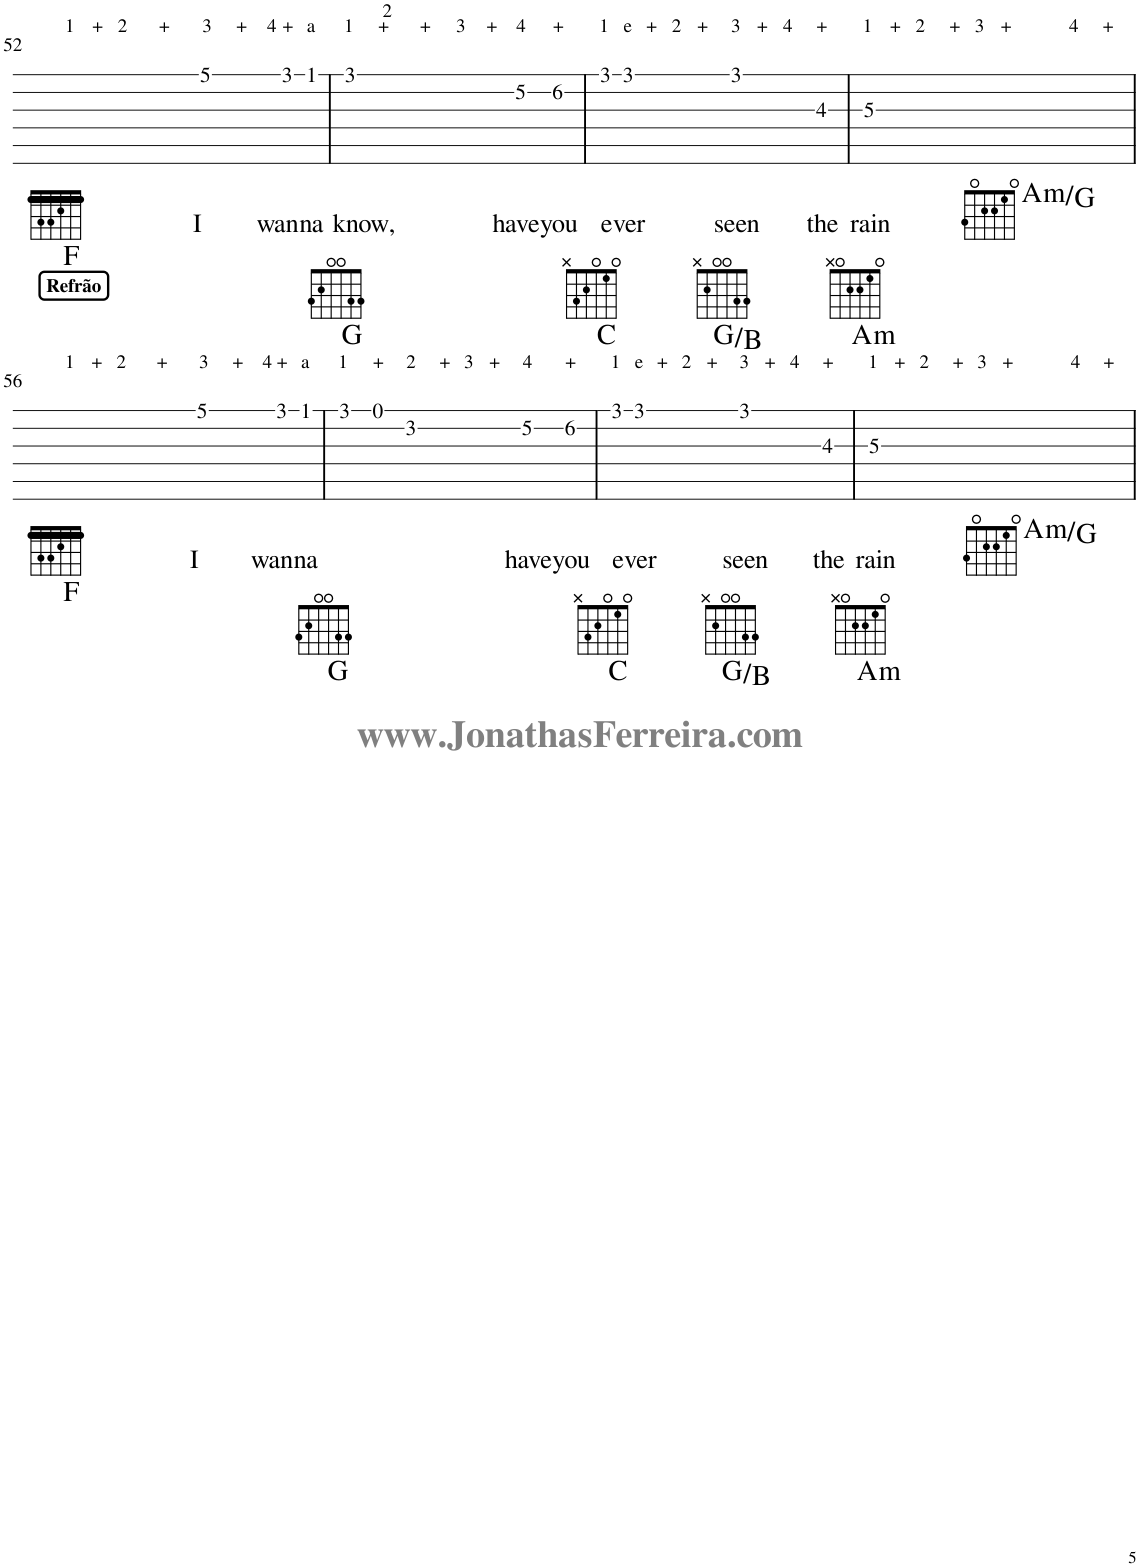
**kern	**text	**harte
*part1	*part1	*part1
*staff1	*staff1	*
*I"Guitar	*	*
*I'Guit.	*	*
!!LO:PB:g=z
*	*	*
*k[]	*	*
*M4/4	*	*
!!LO:REH:place=s1:b:B:cj:fs=8:t=Refrão:qo=2
=52	=52	=52
*^	*	*
!LO:TX:a:t=1	!	!	!
*^	*^	*	*
4r	4FF 4C 4F 4A 4c	8ryy	2ryy	.	F:maj
!	!	!LO:TX:a:t=+	!	!	!
.	.	2..ryy	.	.	.
!LO:TX:a:t=2	!	!	!	!	!
8r	4r	.	.	.	.
!LO:TX:a:t=+	!	!	!	!	!
8r	.	.	.	.	.
!LO:TX:a:t=3	!	!	!	!	!
!	!	!	!	!LO:LY:b	!
4a	2r	.	8ryy	I	.
!	!	!	!LO:TX:a:t=+	!	!
.	.	.	4.ryy	.	.
!LO:TX:a:t=4	!	!	!	!	!
16r	.	.	.	.	.
16r	.	.	.	.	.
!LO:TX:a:t=+	!	!	!	!	!
!	!	!	!	!LO:LY:b	!
16gLL	.	.	.	wan	.
!LO:TX:a:t=a	!	!	!	!	!
!	!	!	!	!LO:LY:b	!
16fJJ	.	.	.	na	.
=53	=53	=53	=53	=53	=53
!LO:TX:a:t=1	!	!	!	!	!
!	!	!	!	!LO:LY:b	!
*	*	*v	*v	*	*
4g	4GG 4BB 4D 4G 4d	8ryy	know,	G:maj
!	!	!LO:TX:a:t=+	!	!
.	.	2..ryy	.	.
!LO:TX:a:t=2	!	!	!	!
8r	4r	.	.	.
!LO:TX:a:t=+	!	!	!	!
4r	.	.	.	.
!	!LO:TX:a:t=3	!	!	!
.	2r	.	.	.
!LO:TX:a:t=+	!	!	!	!
8r	.	.	.	.
!LO:TX:a:t=4	!	!	!	!
!	!	!	!LO:LY:b	!
8eL	.	.	have	.
!LO:TX:a:t=+	!	!	!	!
!	!	!	!LO:LY:b	!
8fJ	.	.	you	.
=54	=54	=54	=54	=54
!LO:TX:a:t=1	!	!	!	!
!	!	!	!LO:LY:b	!
16gLL	4C 4E 4G 4c	2ryy	e	C:maj
!LO:TX:a:t=e	!	!	!	!
!	!	!	!LO:LY:b	!
16gJJ	.	.	ver	.
!LO:TX:a:t=+	!	!	!	!
4r	.	.	.	.
!	!LO:TX:a:t=2	!	!	!
.	4r	.	.	.
!LO:TX:a:t=+	!	!	!	!
8r	.	.	.	.
!LO:TX:a:t=3	!	!	!	!
!	!	!	!LO:LY:b	!
4g	4BB 4D 4G 4d	8ryy	seen	G:maj/3
!	!	!LO:TX:a:t=+	!	!
.	.	4.ryy	.	.
!LO:TX:a:t=4	!	!	!	!
8r	4r	.	.	.
!LO:TX:a:t=+	!	!	!	!
!	!	!	!LO:LY:b	!
8B	.	.	the	.
=55	=55	=55	=55	=55
!LO:TX:a:t=1	!	!	!	!
!	!	!	!LO:LY:b	!LO:H:kt=m
4c	4AA 4E 4c	8ryy	rain	A:min
!	!	!LO:TX:a:t=+	!	!
.	.	2..ryy	.	.
!LO:TX:a:t=2	!	!	!	!
8r	4r	.	.	.
!LO:TX:a:t=+	!	!	!	!
4r	.	.	.	.
!	!LO:TX:a:t=3	!	!	!
.	4GG	.	.	.
!LO:TX:a:t=+	!	!	!	!
8r	.	.	.	.
!LO:TX:a:t=4	!	!	!	!LO:H:kt=m
8r	4r	.	.	A:min/b7
!LO:TX:a:t=+	!	!	!	!
8r	.	.	.	.
!!LO:LB:g=z	!!	!!
=56	=56	=56	=56	=56
!LO:TX:a:t=1	!	!	!	!
!LO:TX:b:B:color=#808080:t=www.JonathasFerreira.com	!	!	!	!
*	*	*^	*	*
4r	4FF 4C 4F 4A 4c	8ryy	2ryy	.	F:maj
!	!	!LO:TX:a:t=+	!	!	!
.	.	2..ryy	.	.	.
!LO:TX:a:t=2	!	!	!	!	!
8r	4r	.	.	.	.
!LO:TX:a:t=+	!	!	!	!	!
8r	.	.	.	.	.
!LO:TX:a:t=3	!	!	!	!	!
!	!	!	!	!LO:LY:b	!
4a	2r	.	8ryy	I	.
!	!	!	!LO:TX:a:t=+	!	!
.	.	.	4.ryy	.	.
!LO:TX:a:t=4	!	!	!	!	!
16r	.	.	.	.	.
16r	.	.	.	.	.
!LO:TX:a:t=+	!	!	!	!	!
!	!	!	!	!LO:LY:b	!
16gLL	.	.	.	wan	.
!LO:TX:a:t=a	!	!	!	!	!
!	!	!	!	!LO:LY:b	!
16fJJ	.	.	.	na	.
=57	=57	=57	=57	=57	=57
!LO:TX:a:t=1	!	!	!	!	!
*	*v	*v	*v	*	*
8gL	4GG 4BB 4D 4G	.	G:maj
!LO:TX:a:t=+	!	!	!
8eJ	.	.	.
!LO:TX:a:t=2	!	!	!
8d	4r	.	.
!LO:TX:a:t=+	!	!	!
4r	.	.	.
!	!LO:TX:a:t=3	!	!
.	2r	.	.
!LO:TX:a:t=+	!	!	!
8r	.	.	.
!LO:TX:a:t=4	!	!	!
!	!	!LO:LY:b	!
8eL	.	have	.
!LO:TX:a:t=+	!	!	!
!	!	!LO:LY:b	!
8fJ	.	you	.
*v	*v	*	*
=58	=58	=58
!LO:TX:a:t=1	!	!
!	!LO:LY:b	!
*^	*	*
*	*^	*	*
16gLL	4C 4E 4G 4c	2ryy	e	C:maj
!LO:TX:a:t=e	!	!	!	!
!	!	!	!LO:LY:b	!
16gJJ	.	.	ver	.
!LO:TX:a:t=+	!	!	!	!
4r	.	.	.	.
!	!LO:TX:a:t=2	!	!	!
.	4r	.	.	.
!LO:TX:a:t=+	!	!	!	!
8r	.	.	.	.
!LO:TX:a:t=3	!	!	!	!
!	!	!	!LO:LY:b	!
4g	4BB 4D 4G 4d	8ryy	seen	G:maj/3
!	!	!LO:TX:a:t=+	!	!
.	.	4.ryy	.	.
!LO:TX:a:t=4	!	!	!	!
8r	4r	.	.	.
!LO:TX:a:t=+	!	!	!	!
!	!	!	!LO:LY:b	!
8B	.	.	the	.
=59	=59	=59	=59	=59
!LO:TX:a:t=1	!	!	!	!
!	!	!	!LO:LY:b	!LO:H:kt=m
4c	4AA 4E 4c	8ryy	rain	A:min
!	!	!LO:TX:a:t=+	!	!
.	.	2..ryy	.	.
!LO:TX:a:t=2	!	!	!	!
8r	4r	.	.	.
!LO:TX:a:t=+	!	!	!	!
4r	.	.	.	.
!	!LO:TX:a:t=3	!	!	!
.	4GG	.	.	.
!LO:TX:a:t=+	!	!	!	!
8r	.	.	.	.
!LO:TX:a:t=4	!	!	!	!LO:H:kt=m
8r	4r	.	.	A:min/b7
!LO:TX:a:t=+	!	!	!	!
8r	.	.	.	.
*v	*v	*v	*	*
=	=	=
*-	*-	*-
